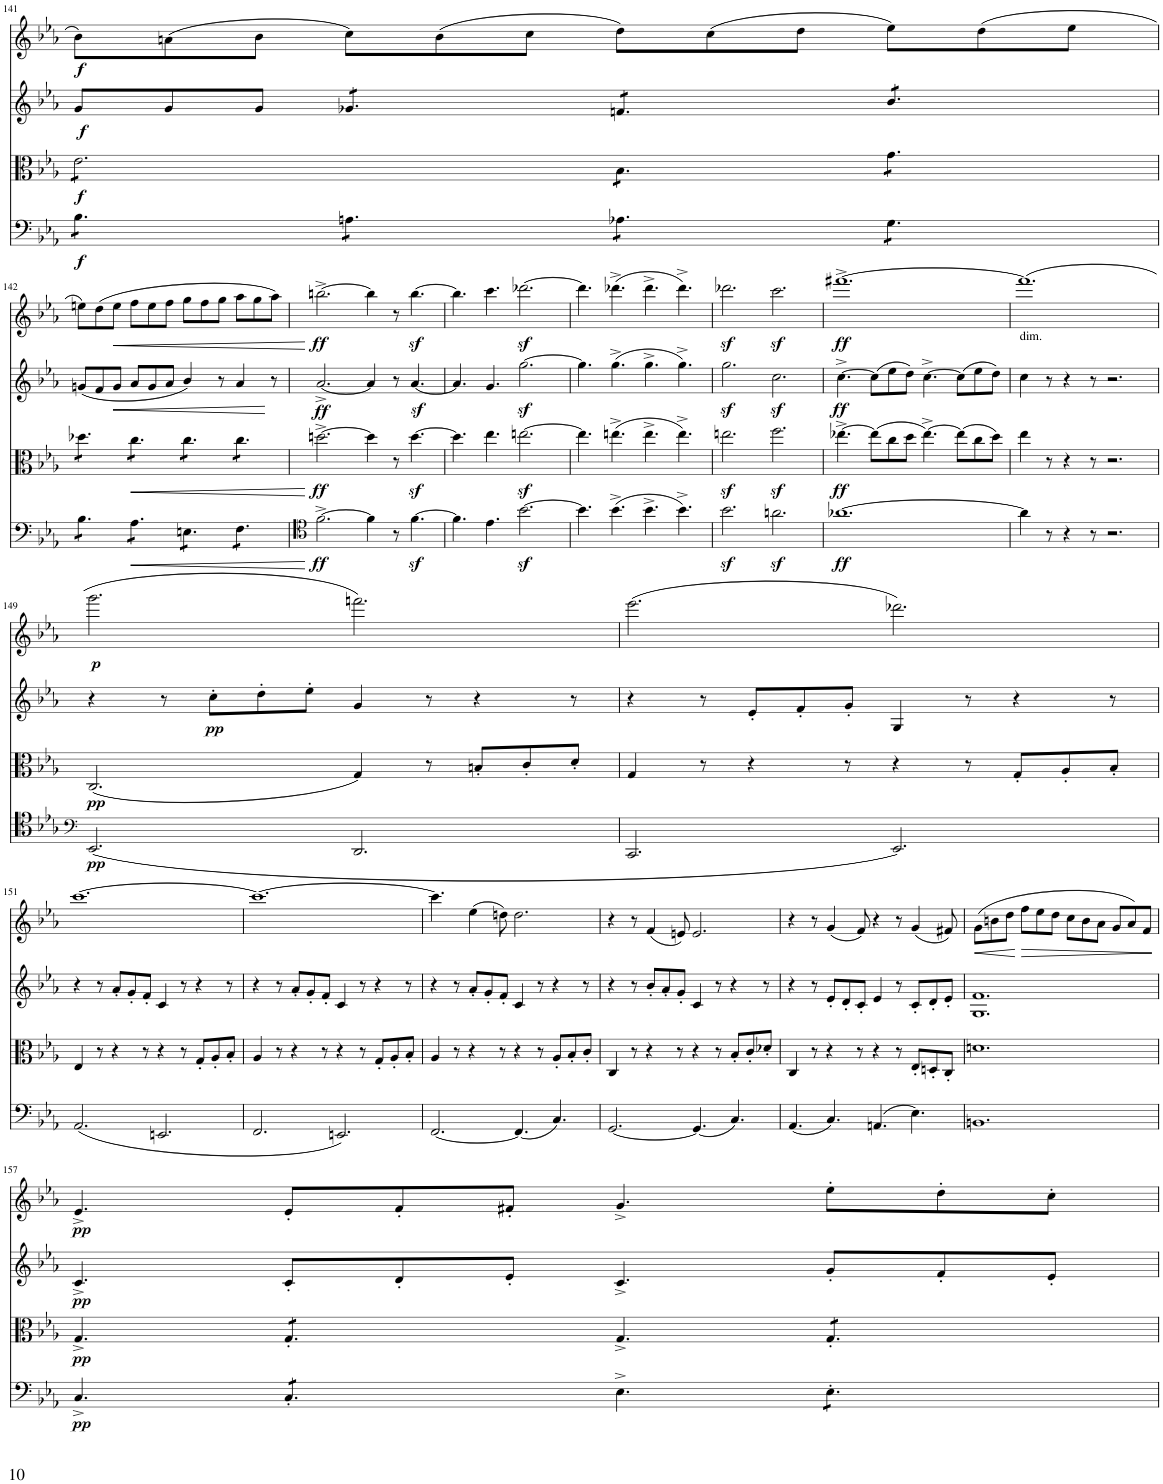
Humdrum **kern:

**kern	**dynam	**kern	**dynam	**kern	**dynam	**kern	**dynam
*part4	*part4	*part3	*part3	*part2	*part2	*part1	*part1
*staff4	*staff4	*staff3	*staff3	*staff2	*staff2	*staff1	*staff1
*I"Sampler	*	*I"Sampler	*	*I"Sampler	*	*I"Sampler	*
*I'Samp	*	*I'Samp	*	*I'Samp	*	*I'Samp	*
!!LO:PB:g=z
*clefF4	*	*clefC3	*	*clefG2	*	*clefG2	*
*k[b-e-a-]	*	*k[b-e-a-]	*	*k[b-e-a-]	*	*k[b-e-a-]	*
*M12/8	*	*M12/8	*	*M12/8	*	*M12/8	*
=141	=141	=141	=141	=141	=141	=141	=141
!	!LO:DY:b	!	!LO:DY:b	!	!LO:DY:b	!	!LO:DY:b
*tremolo	*	*	*	*	*	*	*
*	*	*tremolo	*	*	*	*	*
8B-\L	f	8e-\L	f	8g/L	f	8b-\L	f
8B-\	.	8e-\	.	8g/	.	(8an\	.
8B-\J	.	8e-\	.	8g/J	.	8b-\J	.
*	*	*	*	*tremolo	*	*	*
8An\L	.	8e-\	.	8g-X/L	.	8cc\L)	.
8An\	.	8e-\	.	8g-X/	.	(8b-\	.
8An\J	.	8e-\J	.	8g-X/J	.	8cc\J	.
8A-X\L	.	8B-\L	.	8fn/L	.	8dd\L)	.
8A-X\	.	8B-\	.	8fn/	.	(8cc\	.
8A-X\J	.	8B-\J	.	8fn/J	.	8dd\J	.
8G\L	.	8g\L	.	8b-/L	.	8ee-\L)	.
8G\	.	8g\	.	8b-/	.	(8dd\	.
8G\J	.	8g\J	.	8b-/J	.	8ee-\J	.
*	*	*	*	*Xtremolo	*	*	*
!!LO:LB:g=z
=142	=142	=142	=142	=142	=142	=142	=142
8B-\L	.	8dd-X\L	.	(8gn/L	.	8een\L)	.
8B-\	.	8dd-X\	.	8f/	.	(8dd\	.
!	!	!	!	!	!LO:HP:b	!	!LO:HP:b
8B-\J	.	8dd-X\J	.	8g/J	<	8ee\J	<
!	!LO:HP:b	!	!LO:HP:b	!	!	!	!
8A-\L	<	8cc\L	<	8a-/L	.	8ff\L	.
8A-\	.	8cc\	.	8g/	.	8ee\	.
8A-\J	.	8cc\J	.	8a-/J	.	8ff\J	.
8En\L	.	8cc\L	.	4b-/)	.	8gg\L	.
8En\	.	8cc\	.	.	.	8ff\	.
8En\J	.	8cc\J	.	8r	.	8gg\J	.
8F\L	.	8cc\L	.	4a-/	.	8aa-\L	.
8F\	.	8cc\	.	.	.	8gg\	.
8F\J	.	8cc\J	.	8r	[	8aa-\J)	.
*	*	*Xtremolo	*	*	*	*	*
*Xtremolo	*	*	*	*	*	*	*
.	[	.	[	.	.	.	[
=143	=143	=143	=143	=143	=143	=143	=143
*clefC4	*	*	*	*	*	*	*
!	!LO:DY:b	!	!LO:DY:b	!	!LO:DY:b	!	!LO:DY:b
[2.f^\	ff	[2.ddn^\	ff	[2.a-^/	ff	[2.bbn^\	ff
4f\]	.	4dd\]	.	4a-/]	.	4bb\]	.
8r	.	8r	.	8r	.	8r	.
[4.fz<\	.	[4.ddz<\	.	[4.a-z</	.	[4.bbz<\	.
=144	=144	=144	=144	=144	=144	=144	=144
4.f\]	.	4.dd\]	.	4.a-/]	.	4.bb\]	.
4.e-\	.	4.ee-\	.	4.g/	.	4.ccc\	.
[2.b-z<\	.	[2.eenz<\	.	[2.ggz<\	.	[2.ddd-Xz<\	.
=145	=145	=145	=145	=145	=145	=145	=145
4.b-\]	.	4.ee\]	.	4.gg\]	.	4.ddd-\]	.
(4.b-^\	.	(4.een^\	.	(4.gg^\	.	(4.ddd-X^\	.
4.b-^\	.	4.ee^\	.	4.gg^\	.	4.ddd-^\	.
4.b-^\)	.	4.ee^\)	.	4.gg^\)	.	4.ddd-^\)	.
=146	=146	=146	=146	=146	=146	=146	=146
2.b-z<\	.	2.eenz<\	.	2.ggz<\	.	2.ddd-Xz<\	.
2.anz<\	.	2.ffz<\	.	2.ccz<\	.	2.cccz<\	.
=147	=147	=147	=147	=147	=147	=147	=147
!	!LO:DY:b	!	!LO:DY:b	!	!LO:DY:b	!	!LO:DY:b
[1.a-X	ff	[4.ee-X^\	ff	[4.cc^\	ff	[1.fff#X^	ff
.	.	(8ee-\L]	.	(8cc\L]	.	.	.
.	.	8cc\	.	8ee-\	.	.	.
.	.	8dd\J	.	8dd\J)	.	.	.
.	.	[4.ee-^\)	.	[4.cc^\	.	.	.
.	.	(8ee-\L]	.	(8cc\L]	.	.	.
.	.	8cc\	.	8ee-\	.	.	.
.	.	8dd\J)	.	8dd\J)	.	.	.
=148	=148	=148	=148	=148	=148	=148	=148
!	!	!	!	!	!	!LO:TX:b:t=dim.	!
4a-\]	.	4ee-\	.	4cc\	.	(1.fff#]	.
8r	.	8r	.	8r	.	.	.
4r	.	4r	.	4r	.	.	.
8r	.	8r	.	8r	.	.	.
2.r	.	2.r	.	2.r	.	.	.
!!LO:LB:g=z
=149	=149	=149	=149	=149	=149	=149	=149
*clefF4	*	*	*	*	*	*	*
!	!LO:DY:b	!	!LO:DY:b	!	!	!	!LO:DY:b
(2.EE-/	pp	(2.C/	pp	4r	.	2.ggg\	p
.	.	.	.	8r	.	.	.
!	!	!	!	!	!LO:DY:b	!	!
.	.	.	.	8cc'\L	pp	.	.
.	.	.	.	8dd'\	.	.	.
.	.	.	.	8ee-'\J	.	.	.
2.DD/	.	4G/)	.	4g/	.	2.fffn\)	.
.	.	8r	.	8r	.	.	.
.	.	8Bn'/L	.	4r	.	.	.
.	.	8c'/	.	.	.	.	.
.	.	8d'/J	.	8r	.	.	.
=150	=150	=150	=150	=150	=150	=150	=150
2.CC/	.	4G/	.	4r	.	(2.eee-\	.
.	.	8r	.	8r	.	.	.
.	.	4r	.	8e-'/L	.	.	.
.	.	.	.	8f'/	.	.	.
.	.	8r	.	8g'/J	.	.	.
2.EE-/)	.	4r	.	4G/	.	2.ddd-X\)	.
.	.	8r	.	8r	.	.	.
.	.	8G'/L	.	4r	.	.	.
.	.	8A-'/	.	.	.	.	.
.	.	8B-'/J	.	8r	.	.	.
!!LO:LB:g=z
=151	=151	=151	=151	=151	=151	=151	=151
(2.AA-/	.	4E-/	.	4r	.	[1.ccc	.
.	.	8r	.	8r	.	.	.
.	.	4r	.	8a-'/L	.	.	.
.	.	.	.	8g'/	.	.	.
.	.	8r	.	8f'/J	.	.	.
2.EEn/	.	4r	.	4c/	.	.	.
.	.	8r	.	8r	.	.	.
.	.	8G'/L	.	4r	.	.	.
.	.	8A-'/	.	.	.	.	.
.	.	8B-'/J	.	8r	.	.	.
=152	=152	=152	=152	=152	=152	=152	=152
2.FF/	.	4A-/	.	4r	.	1.ccc_	.
.	.	8r	.	8r	.	.	.
.	.	4r	.	8a-'/L	.	.	.
.	.	.	.	8g'/	.	.	.
.	.	8r	.	8f'/J	.	.	.
2.EEn/)	.	4r	.	4c/	.	.	.
.	.	8r	.	8r	.	.	.
.	.	8G'/L	.	4r	.	.	.
.	.	8A-'/	.	.	.	.	.
.	.	8B-'/J	.	8r	.	.	.
=153	=153	=153	=153	=153	=153	=153	=153
[2.FF/	.	4A-/	.	4r	.	4.ccc\]	.
.	.	8r	.	8r	.	.	.
.	.	4r	.	8a-'/L	.	(4ee-\	.
.	.	.	.	8g'/	.	.	.
.	.	8r	.	8f'/J	.	8ddn\)	.
(4.FF/]	.	4r	.	4c/	.	2.dd\	.
.	.	8r	.	8r	.	.	.
4.C/)	.	8A-'/L	.	4r	.	.	.
.	.	8B-'/	.	.	.	.	.
.	.	8c'/J	.	8r	.	.	.
=154	=154	=154	=154	=154	=154	=154	=154
[2.GG/	.	4C/	.	4r	.	4r	.
.	.	8r	.	8r	.	8r	.
.	.	4r	.	8b-'/L	.	(4f/	.
.	.	.	.	8a-'/	.	.	.
.	.	8r	.	8g'/J	.	8en/)	.
(4.GG/]	.	4r	.	4c/	.	2.e/	.
.	.	8r	.	8r	.	.	.
4.C/)	.	8B-'/L	.	4r	.	.	.
.	.	8c'/	.	.	.	.	.
.	.	8d-X'/J	.	8r	.	.	.
=155	=155	=155	=155	=155	=155	=155	=155
(4.AA-/	.	4C/	.	4r	.	4r	.
.	.	8r	.	8r	.	8r	.
4.C/)	.	4r	.	8e-'/L	.	(4g/	.
.	.	.	.	8d'/	.	.	.
.	.	8r	.	8c'/J	.	8f/)	.
(4.AAn/	.	4r	.	4e-/	.	4r	.
.	.	8r	.	8r	.	8r	.
4.E-\)	.	8E-'/L	.	8c'/L	.	(4g/	.
.	.	8Dn'/	.	8d'/	.	.	.
.	.	8C'/J	.	8e-'/J	.	8f#X/)	.
=156	=156	=156	=156	=156	=156	=156	=156
!	!	!	!	!	!	!	!LO:HP:b
1.BBn	.	1.dn	.	1.G 1.f	.	(8g\L	<
.	.	.	.	.	.	8bn\	.
.	.	.	.	.	.	8dd\J	.
!	!	!	!	!	!	!	!LO:HP:n=1:b
.	.	.	.	.	.	8ff\L	[ >
.	.	.	.	.	.	8ee-\	.
.	.	.	.	.	.	8dd\J	.
.	.	.	.	.	.	8cc\L	.
.	.	.	.	.	.	8b\	.
.	.	.	.	.	.	8a-\J	.
.	.	.	.	.	.	8g/L	.
.	.	.	.	.	.	8a-/)	.
.	.	.	.	.	.	8f/J	.
.	.	.	.	.	.	.	]
!!LO:LB:g=z
=157	=157	=157	=157	=157	=157	=157	=157
!	!LO:DY:b	!	!LO:DY:b	!	!LO:DY:b	!	!LO:DY:b
4.C^/	pp	4.G^/	pp	4.c^/	pp	4.e-^/	pp
*tremolo	*	*	*	*	*	*	*
*	*	*tremolo	*	*	*	*	*
8C'/L	.	8G'/L	.	8c'/L	.	8e-'/L	.
8C'/	.	8G'/	.	8d'/	.	8f'/	.
8C'/J	.	8G'/J	.	8e-'/J	.	8f#X'/J	.
*	*	*Xtremolo	*	*	*	*	*
*Xtremolo	*	*	*	*	*	*	*
4.E-^\	.	4.G^/	.	4.c^/	.	4.g^/	.
*tremolo	*	*	*	*	*	*	*
*	*	*tremolo	*	*	*	*	*
8E-'\L	.	8G'/L	.	8g'/L	.	8ee-'\L	.
8E-'\	.	8G'/	.	8f'/	.	8dd'\	.
8E-'\J	.	8G'/J	.	8e-'/J	.	8cc'\J	.
*	*	*Xtremolo	*	*	*	*	*
*Xtremolo	*	*	*	*	*	*	*
=	=	=	=	=	=	=	=
*-	*-	*-	*-	*-	*-	*-	*-
